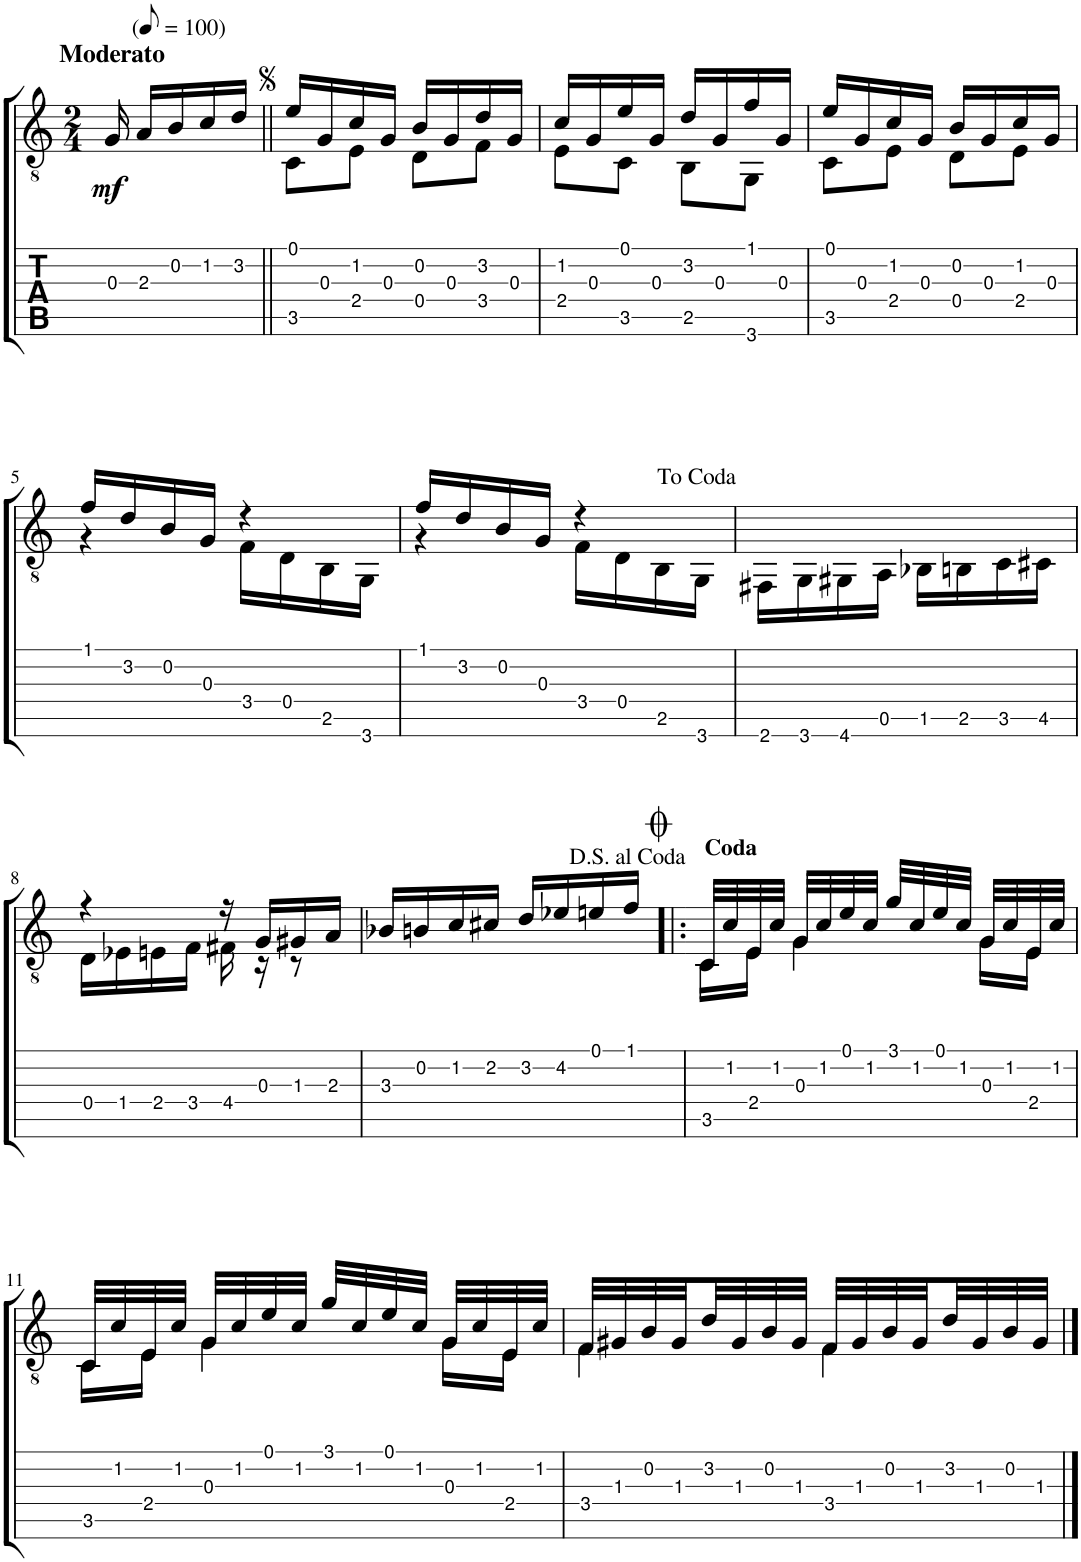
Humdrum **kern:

**kern	**kern	**dynam
*part1	*part1	*part1
*staff2	*staff1	*staff1/2
*I"Gtr	*	*
*stria6	*	*
*	*clefGv2	*
*k[]	*k[]	*
*M2/4	*M2/4	*
*MM50	*MM50	*
=1	=1	=1
!	!LO:TX:a:B:t=Moderato	!
!	!	!LO:DY:b
16G	16G/	mf
16ALL	16A/LL	.
16BJ	16B/	.
16cL	16c/	.
16dJJ	16d/JJ	.
=2||	=2||	=2||
*^	*^	*
16eLL	8CL	16e/LL	8C\L	.
16GJ	.	16G/	.	.
16cL	8EJ	16c/	8E\J	.
16GJJ	.	16G/JJ	.	.
16BLL	8DL	16B/LL	8D\L	.
16GJ	.	16G/	.	.
16dL	8FJ	16d/	8F\J	.
16GJJ	.	16G/JJ	.	.
=3	=3	=3	=3	=3
16cLL	8EL	16c/LL	8E\L	.
16GJ	.	16G/	.	.
16eL	8CJ	16e/	8C\J	.
16GJJ	.	16G/JJ	.	.
16dLL	8BBL	16d/LL	8BB\L	.
16GJ	.	16G/	.	.
16fL	8GGJ	16f/	8GG\J	.
16GJJ	.	16G/JJ	.	.
=4	=4	=4	=4	=4
16eLL	8CL	16e/LL	8C\L	.
16GJ	.	16G/	.	.
16cL	8EJ	16c/	8E\J	.
16GJJ	.	16G/JJ	.	.
16BLL	8DL	16B/LL	8D\L	.
16GJ	.	16G/	.	.
16cL	8EJ	16c/	8E\J	.
16GJJ	.	16G/JJ	.	.
!!LO:LB:g=z	!!
=5	=5	=5	=5	=5
16fLL	4r	16f/LL	4r	.
16dJ	.	16d/	.	.
16BL	.	16B/	.	.
16GJJ	.	16G/JJ	.	.
4r	16FLL	4r	16F\LL	.
.	16DJ	.	16D\	.
.	16BBL	.	16BB\	.
.	16GGJJ	.	16GG\JJ	.
=6	=6	=6	=6	=6
16fLL	4r	16f/LL	4r	.
16dJ	.	16d/	.	.
16BL	.	16B/	.	.
16GJJ	.	16G/JJ	.	.
4r	16FLL	4r	16F\LL	.
.	16DJ	.	16D\	.
.	16BBL	.	16BB\	.
.	16GGJJ	.	16GG\JJ	.
*v	*v	*	*	*
*	*v	*v	*
=7	=7	=7
16FF#XLL	16FF#X\LL	.
16GGJ	16GG\	.
16GG#XL	16GG#X\	.
16AAJJ	16AA\JJ	.
16BB-XLL	16BB-X\LL	.
16BBnJ	16BBn\	.
16CL	16C\	.
16C#XJJ	16C#X\JJ	.
!!LO:LB:g=z
=8	=8	=8
*^	*^	*
4r	16DLL	4r	16D\LL	.
.	16E-XJ	.	16E-X\	.
.	16EnL	.	16En\	.
.	16FJJ	.	16F\JJ	.
16r	16F#X	16r	16F#X\	.
16GLL	16r	16G/LL	16r	.
16G#X	8r	16G#X/	8r	.
16AJJ	.	16A/JJ	.	.
*v	*v	*	*	*
*	*v	*v	*
=9	=9	=9
16B-XLL	16B-X/LL	.
16BnJ	16Bn/	.
16cL	16c/	.
16c#XJJ	16c#X/JJ	.
16dLL	16d/LL	.
16e-XJ	16e-X/	.
16enL	16en/	.
16fJJ	16f/JJ	.
=10	=10	=10
*^	*^	*
32CLLL	16CLL	32C/LLL	16C\LL	.
32c	.	32c/	.	.
32E	16EJJ	32E/	16E\JJ	.
32cJJ	.	32c/JJJ	.	.
32GLL	4G	32G/LLL	4G\	.
32c	.	32c/	.	.
32e	.	32e/	.	.
32cJJJ	.	32c/JJJ	.	.
32gLLL	.	32g/LLL	.	.
32c	.	32c/	.	.
32e	.	32e/	.	.
32cJJ	.	32c/JJJ	.	.
32GLL	16GLL	32G/LLL	16G\LL	.
32c	.	32c/	.	.
32E	16EJJ	32E/	16E\JJ	.
32cJJJ	.	32c/JJJ	.	.
!!LO:LB:g=z	!!
=11	=11	=11	=11	=11
32CLLL	16CLL	32C/LLL	16C\LL	.
32c	.	32c/	.	.
32E	16EJJ	32E/	16E\JJ	.
32cJJ	.	32c/JJJ	.	.
32GLL	4G	32G/LLL	4G\	.
32c	.	32c/	.	.
32e	.	32e/	.	.
32cJJJ	.	32c/JJJ	.	.
32gLLL	.	32g/LLL	.	.
32c	.	32c/	.	.
32e	.	32e/	.	.
32cJJ	.	32c/JJJ	.	.
32GLL	16GLL	32G/LLL	16G\LL	.
32c	.	32c/	.	.
32E	16EJJ	32E/	16E\JJ	.
32cJJJ	.	32c/JJJ	.	.
=12	=12	=12	=12	=12
32FLLL	4F	32F/LLL	4F\	.
32G#X	.	32G#X/	.	.
32B	.	32B/	.	.
32G#JJ	.	32G#/	.	.
32dLL	.	32d/	.	.
32G#	.	32G#/	.	.
32B	.	32B/	.	.
32G#JJJ	.	32G#/JJJ	.	.
32FLLL	4F	32F/LLL	4F\	.
32G#	.	32G#/	.	.
32B	.	32B/	.	.
32G#JJ	.	32G#/	.	.
32dLL	.	32d/	.	.
32G#	.	32G#/	.	.
32B	.	32B/	.	.
32G#JJJ	.	32G#/JJJ	.	.
*v	*v	*	*	*
*	*v	*v	*
==	==	==
*-	*-	*-
